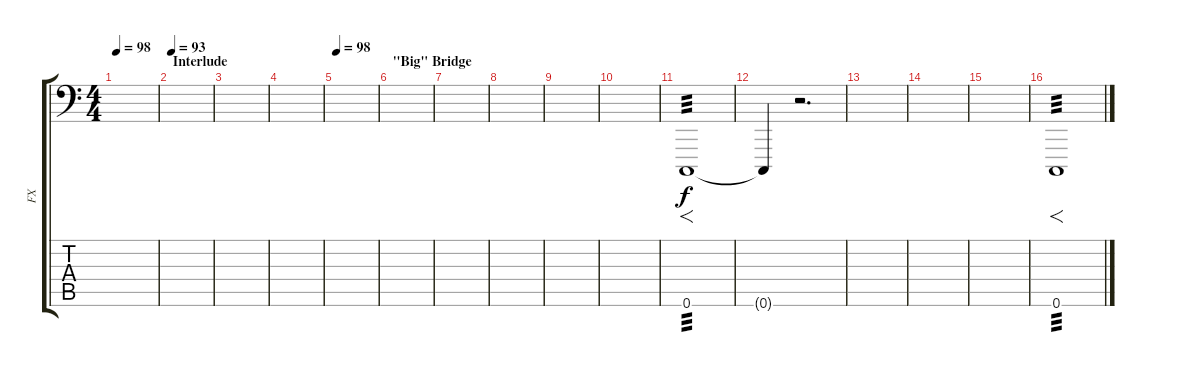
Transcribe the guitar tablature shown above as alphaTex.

\track ("FX" "FX") {instrument guitarharmonics}
\staff {score tabs}
\tuning (D2 A1 F1 C1 G0 C0) {hide}
\ts (4 4)
\tempo 98
\clef f4
\ks c
|
\section ("" "Interlude")
\tempo 93
|
|
|
\tempo 98
|
\section ("" "\"Big\" Bridge")
|
|
|
|
|
0.6.1{f tp 3 balance 0} |
0.6{t}.4 r.2{d} |
|
|
|
0.6.1{f tp 3 balance 16}
